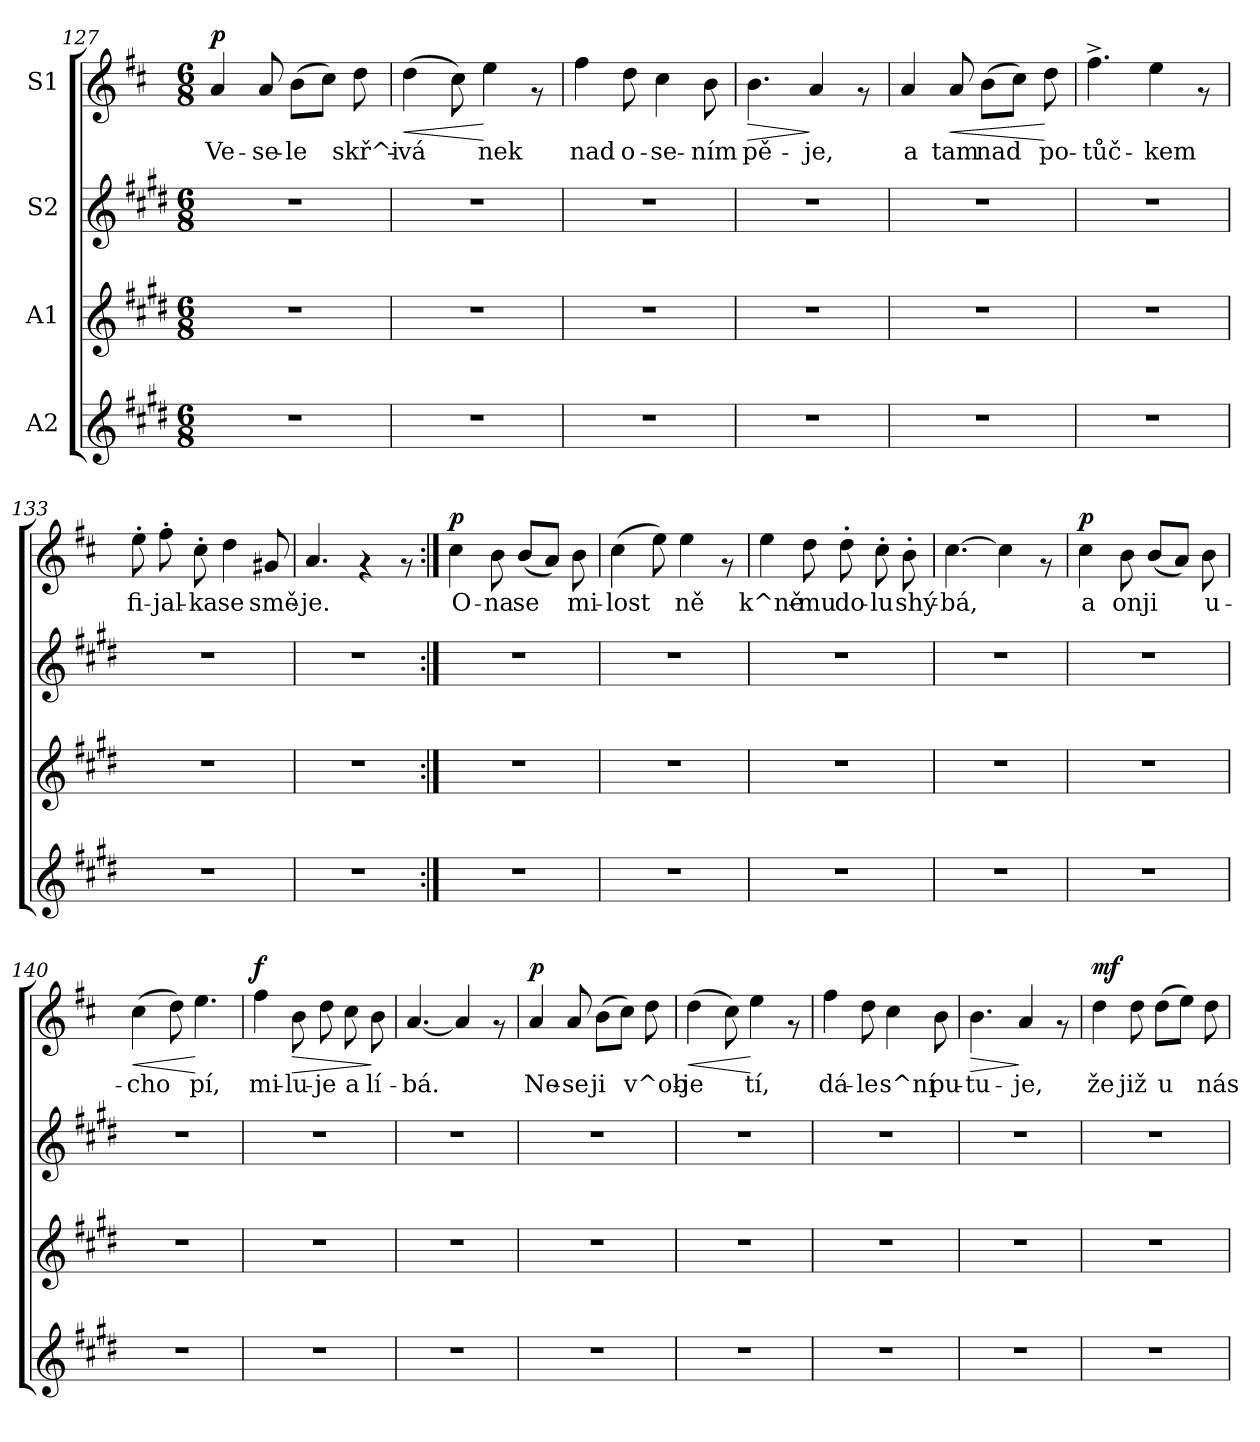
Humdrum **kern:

**kern	**kern	**kern	**kern	**text	**dynam
*part4	*part3	*part2	*part1	*part1	*part1
*staff4	*staff3	*staff2	*staff1	*staff1	*staff1
*I"A2	*I"A1	*I"S2	*I"S1	*	*
*clefG2	*clefG2	*clefG2	*clefG2	*	*
*k[f#c#g#d#]	*k[f#c#g#d#]	*k[f#c#g#d#]	*k[f#c#]	*	*
*E:	*E:	*E:	*D:	*	*
*M6/8	*M6/8	*M6/8	*M6/8	*	*
=127	=127	=127	=127	=127	=127
!	!	!	!	!LO:LY:b:cj	!LO:DY:a
2.r	2.r	2.r	4a/	Ve-	p
!	!	!	!	!LO:LY:b:cj	!
.	.	.	8a/	-se-	.
!	!	!	!	!LO:LY:b:cj	!
.	.	.	(>8b\L	-le	.
!	!	!	!	!LO:LY:b:cj	!
.	.	.	8cc#\J)	.	.
!	!	!	!	!LO:LY:b:cj	!
.	.	.	8dd\	skř^i-	.
=128	=128	=128	=128	=128	=128
!	!	!	!	!LO:LY:b:cj	!LO:HP:b
2.r	2.r	2.r	(>4dd\	-vá-	<
!	!	!	!	!LO:LY:b:cj	!
.	.	.	8cc#\)	--	.
!	!	!	!	!LO:LY:b:cj	!
.	.	.	4ee\	-nek	[
.	.	.	8rf	.	.
=129	=129	=129	=129	=129	=129
!	!	!	!	!LO:LY:b:cj	!
2.r	2.r	2.r	4ff#\	nad	.
!	!	!	!	!LO:LY:b:cj	!
.	.	.	8dd\	o-	.
!	!	!	!	!LO:LY:b:cj	!
.	.	.	4cc#\	-se-	.
!	!	!	!	!LO:LY:b:cj	!
.	.	.	8b\	-ním	.
=130	=130	=130	=130	=130	=130
!	!	!	!	!LO:LY:b:cj	!LO:HP:b
2.r	2.r	2.r	4.b\	pě-	>
!	!	!	!	!LO:LY:b:cj	!
.	.	.	4a/	-je,	]
.	.	.	8rf	.	.
=131	=131	=131	=131	=131	=131
!	!	!	!	!LO:LY:b:cj	!
2.r	2.r	2.r	4a/	a	.
!	!	!	!	!LO:LY:b:cj	!LO:HP:b
.	.	.	8a/	tam	<
!	!	!	!	!LO:LY:b:cj	!
.	.	.	(>8b\L	nad	.
!	!	!	!	!LO:LY:b:cj	!
.	.	.	8cc#\J)	.	.
!	!	!	!	!LO:LY:b:cj	!
.	.	.	8dd\	po-	[
=132	=132	=132	=132	=132	=132
!	!	!	!	!LO:LY:b:cj	!
2.r	2.r	2.r	4.ff#^>\	-tůč-	.
!	!	!	!	!LO:LY:b:cj	!
.	.	.	4ee\	-kem	.
.	.	.	8rf	.	.
!!LO:LB:g=z
=133	=133	=133	=133	=133	=133
!	!	!	!	!LO:LY:b:cj	!
2.r	2.r	2.r	8ee'>\	fi-	.
!	!	!	!	!LO:LY:b:cj	!
.	.	.	8ff#'>\	-jal-	.
!	!	!	!	!LO:LY:b:cj	!
.	.	.	8cc#'>\	-ka	.
!	!	!	!	!LO:LY:b:cj	!
.	.	.	4dd\	se	.
!	!	!	!	!LO:LY:b:cj	!
.	.	.	8g#X/	smě-	.
=134	=134	=134	=134	=134	=134
!	!	!	!	!LO:LY:b:cj	!
2.r	2.r	2.r	4.a/	-je.	.
.	.	.	4rf	.	.
.	.	.	8rf	.	.
=135:|!	=135:|!	=135:|!	=135:|!	=135:|!	=135:|!
!	!	!	!	!LO:LY:b:cj	!LO:DY:a
2.r	2.r	2.r	4cc#\	O-	p
!	!	!	!	!LO:LY:b:cj	!
.	.	.	8b\	-na	.
!	!	!	!	!LO:LY:b:cj	!
.	.	.	(<8b/L	se	.
!	!	!	!	!LO:LY:b:cj	!
.	.	.	8a/J)	.	.
!	!	!	!	!LO:LY:b:cj	!
.	.	.	8b\	mi-	.
=136	=136	=136	=136	=136	=136
!	!	!	!	!LO:LY:b:cj	!
2.r	2.r	2.r	(>4cc#\	-lost-	.
!	!	!	!	!LO:LY:b:cj	!
.	.	.	8ee\)	--	.
!	!	!	!	!LO:LY:b:cj	!
.	.	.	4ee\	-ně	.
.	.	.	8rf	.	.
=137	=137	=137	=137	=137	=137
!	!	!	!	!LO:LY:b:cj	!
2.r	2.r	2.r	4ee\	k^ně-	.
!	!	!	!	!LO:LY:b:cj	!
.	.	.	8dd\	-mu	.
!	!	!	!	!LO:LY:b:cj	!
.	.	.	8dd'>\	do-	.
!	!	!	!	!LO:LY:b:cj	!
.	.	.	8cc#'>\	-lu	.
!	!	!	!	!LO:LY:b:cj	!
.	.	.	8b'>\	shý-	.
=138	=138	=138	=138	=138	=138
!	!	!	!	!LO:LY:b:cj	!
2.r	2.r	2.r	[>4.cc#\	-bá,	.
!	!	!	!	!LO:LY:b:cj	!
.	.	.	4cc#\]	.	.
.	.	.	8rf	.	.
!!LO:PB:g=z
=139	=139	=139	=139	=139	=139
!	!	!	!	!LO:LY:b:cj	!LO:DY:a
2.r	2.r	2.r	4cc#\	a	p
!	!	!	!	!LO:LY:b:cj	!
.	.	.	8b\	on	.
!	!	!	!	!LO:LY:b:cj	!
.	.	.	(<8b/L	ji	.
!	!	!	!	!LO:LY:b:cj	!
.	.	.	8a/J)	.	.
!	!	!	!	!LO:LY:b:cj	!
.	.	.	8b\	u-	.
=140	=140	=140	=140	=140	=140
!	!	!	!	!LO:LY:b:cj	!LO:HP:b
2.r	2.r	2.r	(>4cc#\	-cho-	<
!	!	!	!	!LO:LY:b:cj	!
.	.	.	8dd\)	--	.
!	!	!	!	!LO:LY:b:cj	!
.	.	.	4.ee\	-pí,	[
=141	=141	=141	=141	=141	=141
!	!	!	!	!LO:LY:b:cj	!LO:DY:a
2.r	2.r	2.r	4ff#\	mi-	f
!	!	!	!	!LO:LY:b:cj	!LO:HP:b
.	.	.	8b\	-lu-	>
!	!	!	!	!LO:LY:b:cj	!
.	.	.	8dd\	-je	.
!	!	!	!	!LO:LY:b:cj	!
.	.	.	8cc#\	a	.
!	!	!	!	!LO:LY:b:cj	!
.	.	.	8b\	lí-	]
=142	=142	=142	=142	=142	=142
!	!	!	!	!LO:LY:b:cj	!
2.r	2.r	2.r	[<4.a/	-bá.	.
!	!	!	!	!LO:LY:b:cj	!
.	.	.	4a/]	.	.
.	.	.	8rf	.	.
=143	=143	=143	=143	=143	=143
!	!	!	!	!LO:LY:b:cj	!LO:DY:a
2.r	2.r	2.r	4a/	Ne-	p
!	!	!	!	!LO:LY:b:cj	!
.	.	.	8a/	-se	.
!	!	!	!	!LO:LY:b:cj	!
.	.	.	(>8b\L	ji	.
!	!	!	!	!LO:LY:b:cj	!
.	.	.	8cc#\J)	.	.
!	!	!	!	!LO:LY:b:cj	!
.	.	.	8dd\	v^ob-	.
=144	=144	=144	=144	=144	=144
!	!	!	!	!LO:LY:b:cj	!LO:HP:b
2.r	2.r	2.r	(>4dd\	-je-	<
!	!	!	!	!LO:LY:b:cj	!
.	.	.	8cc#\)	--	.
!	!	!	!	!LO:LY:b:cj	!
.	.	.	4ee\	-tí,	[
.	.	.	8rf	.	.
!!LO:LB:g=z
=145	=145	=145	=145	=145	=145
!	!	!	!	!LO:LY:b:cj	!
2.r	2.r	2.r	4ff#\	dá-	.
!	!	!	!	!LO:LY:b:cj	!
.	.	.	8dd\	-le	.
!	!	!	!	!LO:LY:b:cj	!
.	.	.	4cc#\	s^ní	.
!	!	!	!	!LO:LY:b:cj	!
.	.	.	8b\	pu-	.
=146	=146	=146	=146	=146	=146
!	!	!	!	!LO:LY:b:cj	!LO:HP:b
2.r	2.r	2.r	4.b\	-tu-	>
!	!	!	!	!LO:LY:b:cj	!
.	.	.	4a/	-je,	]
.	.	.	8rf	.	.
=147	=147	=147	=147	=147	=147
!	!	!	!	!LO:LY:b:cj	!LO:DY:a
2.r	2.r	2.r	4dd\	že	mf
!	!	!	!	!LO:LY:b:cj	!
.	.	.	8dd\	již	.
!	!	!	!	!LO:LY:b:cj	!
.	.	.	(>8dd\L	u	.
!	!	!	!	!LO:LY:b:cj	!
.	.	.	8ee\J)	.	.
!	!	!	!	!LO:LY:b:cj	!
.	.	.	8dd\	nás	.
=	=	=	=	=	=
*-	*-	*-	*-	*-	*-
